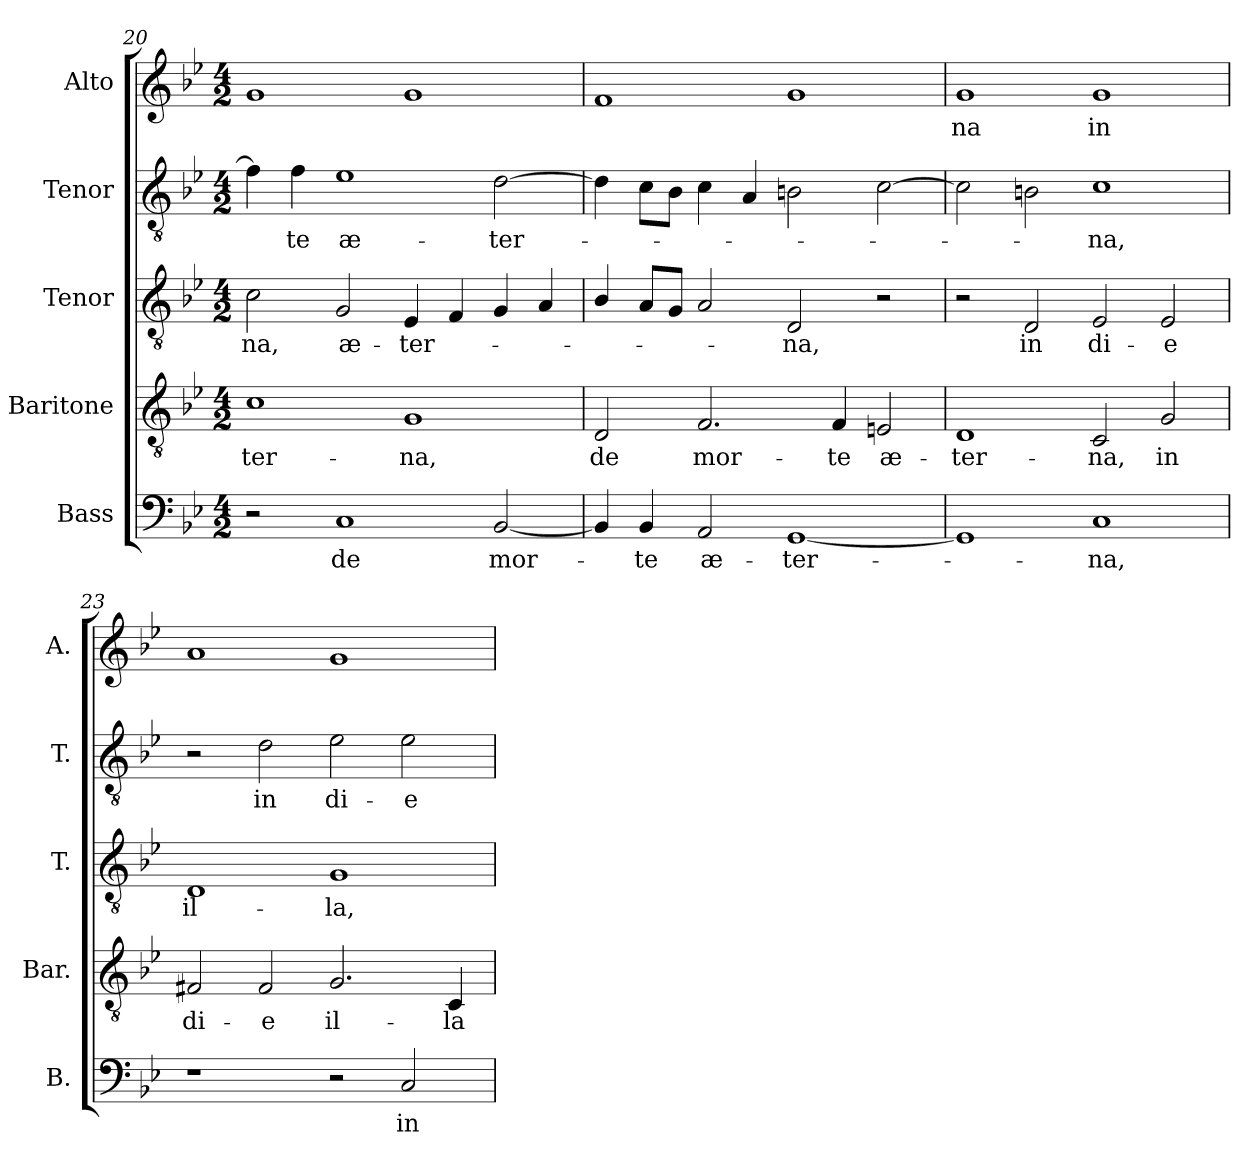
**kern	**text	**kern	**text	**kern	**text	**kern	**text	**kern	**text
*part5	*part5	*part4	*part4	*part3	*part3	*part2	*part2	*part1	*part1
*staff5	*staff5	*staff4	*staff4	*staff3	*staff3	*staff2	*staff2	*staff1	*staff1
*I"Bass	*	*I"Baritone	*	*I"Tenor	*	*I"Tenor	*	*I"Alto	*
*I'B.	*	*I'Bar.	*	*I'T.	*	*I'T.	*	*I'A.	*
*clefF4	*	*clefGv2	*	*clefGv2	*	*clefGv2	*	*clefG2	*
*	*	*ITrd7c12	*	*ITrd7c12	*	*ITrd7c12	*	*	*
*k[b-e-]	*	*k[b-e-]	*	*k[b-e-]	*	*k[b-e-]	*	*k[b-e-]	*
*B-:	*	*B-:	*	*B-:	*	*B-:	*	*B-:	*
*M4/2	*	*M4/2	*	*M4/2	*	*M4/2	*	*M4/2	*
=20	=20	=20	=20	=20	=20	=20	=20	=20	=20
!	!	!	!LO:LY:b:color=#000000	!	!	!	!	!	!
!	!	!	!	!	!LO:LY:b:color=#000000	!	!	!	!
2r	.	1Ci	-ter-	2Ci\	-na,	4Fi\]	.	1gi	.
!	!	!	!	!	!	!	!LO:LY:b:color=#000000	!	!
.	.	.	.	.	.	4Fi\	-te	.	.
!	!LO:LY:b:color=#000000	!	!	!	!	!	!	!	!
!	!	!	!	!	!LO:LY:b:color=#000000	!	!	!	!
!	!	!	!	!	!	!	!LO:LY:b:color=#000000	!	!
1Ci	de	.	.	2GGi/	æ-	1E-i	æ-	.	.
!	!	!	!LO:LY:b:color=#000000	!	!	!	!	!	!
!	!	!	!	!	!LO:LY:b:color=#000000	!	!	!	!
.	.	1GGi	-na,	4EE-i/	-ter-	.	.	1gi	.
.	.	.	.	4FFi/	.	.	.	.	.
!	!LO:LY:b:color=#000000	!	!	!	!	!	!	!	!
!	!	!	!	!	!	!	!LO:LY:b:color=#000000	!	!
[2BB-i/	mor-	.	.	4GGi/	.	[2Di\	-ter-	.	.
.	.	.	.	4AAi/	.	.	.	.	.
!!LO:LB:g=z
=21	=21	=21	=21	=21	=21	=21	=21	=21	=21
!	!	!	!LO:LY:b:color=#000000	!	!	!	!	!	!
4BB-i/]	.	2DDi/	de	4BB-i/	.	4Di\]	.	1fi	.
!	!LO:LY:b:color=#000000	!	!	!	!	!	!	!	!
4BB-i/	-te	.	.	8AAi/L	.	8Ci\L	.	.	.
.	.	.	.	8GGi/J	.	8BB-i\J	.	.	.
!	!LO:LY:b:color=#000000	!	!	!	!	!	!	!	!
!	!	!	!LO:LY:b:color=#000000	!	!	!	!	!	!
2AAi/	æ-	2.FFi/	mor-	2AAi/	.	4Ci\	.	.	.
.	.	.	.	.	.	4AAi/	.	.	.
!	!LO:LY:b:color=#000000	!	!	!	!	!	!	!	!
!	!	!	!	!	!LO:LY:b:color=#000000	!	!	!	!
[1GGi	-ter-	.	.	2DDi/	-na,	2BBni\	.	1gi	.
!	!	!	!LO:LY:b:color=#000000	!	!	!	!	!	!
.	.	4FFi/	-te	.	.	.	.	.	.
!	!	!	!LO:LY:b:color=#000000	!	!	!	!	!	!
.	.	2EEni/	æ-	2r	.	[2Ci\	.	.	.
=22	=22	=22	=22	=22	=22	=22	=22	=22	=22
!	!	!	!LO:LY:b:color=#000000	!	!	!	!	!	!
!	!	!	!	!	!	!	!	!	!LO:LY:b:color=#000000
1GGi]	.	1DDi	-ter-	2r	.	2Ci\]	.	1gi	-na
!	!	!	!	!	!LO:LY:b:color=#000000	!	!	!	!
.	.	.	.	2DDi/	in	2BBni\	.	.	.
!	!LO:LY:b:color=#000000	!	!	!	!	!	!	!	!
!	!	!	!LO:LY:b:color=#000000	!	!	!	!	!	!
!	!	!	!	!	!LO:LY:b:color=#000000	!	!	!	!
!	!	!	!	!	!	!	!LO:LY:b:color=#000000	!	!
!	!	!	!	!	!	!	!	!	!LO:LY:b:color=#000000
1Ci	-na,	2CCi/	-na,	2EE-i/	di-	1Ci	-na,	1gi	in
!	!	!	!LO:LY:b:color=#000000	!	!	!	!	!	!
!	!	!	!	!	!LO:LY:b:color=#000000	!	!	!	!
.	.	2GGi/	in	2EE-i/	-e	.	.	.	.
=23	=23	=23	=23	=23	=23	=23	=23	=23	=23
!	!	!	!LO:LY:b:color=#000000	!	!	!	!	!	!
!	!	!	!	!	!LO:LY:b:color=#000000	!	!	!	!
1r	.	2FF#Xi/	di-	1DDi	il-	2r	.	1ai	.
!	!	!	!LO:LY:b:color=#000000	!	!	!	!	!	!
!	!	!	!	!	!	!	!LO:LY:b:color=#000000	!	!
.	.	2FF#i/	-e	.	.	2Di\	in	.	.
!	!	!	!LO:LY:b:color=#000000	!	!	!	!	!	!
!	!	!	!	!	!LO:LY:b:color=#000000	!	!	!	!
!	!	!	!	!	!	!	!LO:LY:b:color=#000000	!	!
2r	.	2.GGi/	il-	1GGi	-la,	2E-i\	di-	1gi	.
!	!LO:LY:b:color=#000000	!	!	!	!	!	!	!	!
!	!	!	!	!	!	!	!LO:LY:b:color=#000000	!	!
2Ci/	in	.	.	.	.	2E-i\	-e	.	.
!	!	!	!LO:LY:b:color=#000000	!	!	!	!	!	!
.	.	4CCi/	-la	.	.	.	.	.	.
=	=	=	=	=	=	=	=	=	=
*-	*-	*-	*-	*-	*-	*-	*-	*-	*-
